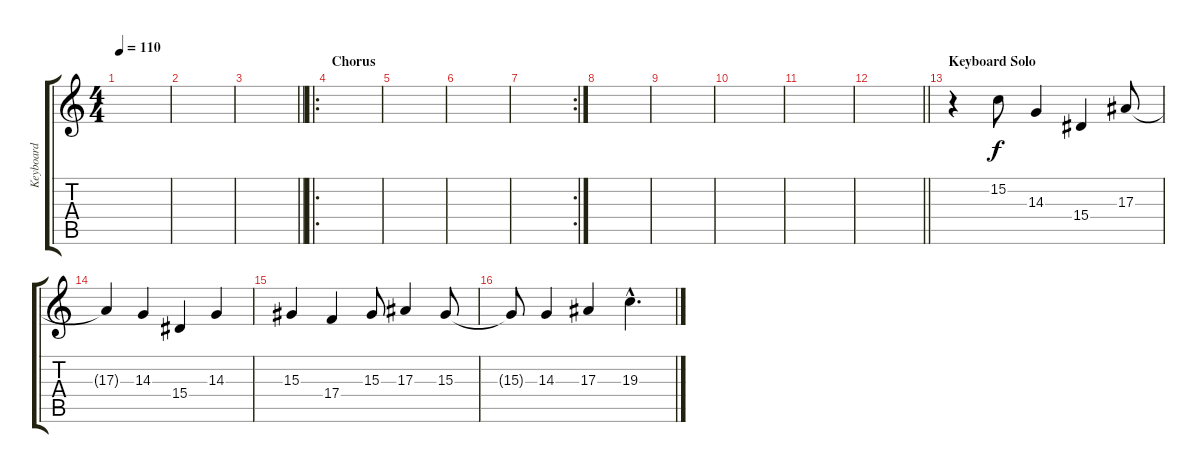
\track ("Keyboard" "Keyboard") {instrument electricgrandpiano}
\staff {score tabs}
\tuning (D4 A3 F3 C3 G2 C2) {hide}
\ts (4 4)
\tempo 110
\clef g2
\ks c
|
|
\barLineRight lightlight
|
\ro
\section ("" "Chorus")
|
|
|
\rc 2
|
|
|
|
|
\barLineRight lightlight
|
\section ("" "Keyboard Solo")
r.4 15.2.8 14.3.4 15.4.4 17.3.8 |
17.3{t}.4 14.3.4 15.4.4 14.3.4 |
15.3.4 17.4.4 15.3.8 17.3.4 15.3.8 |
15.3{t}.8 14.3.4 17.3.4 19.3{hac}.4{d}
